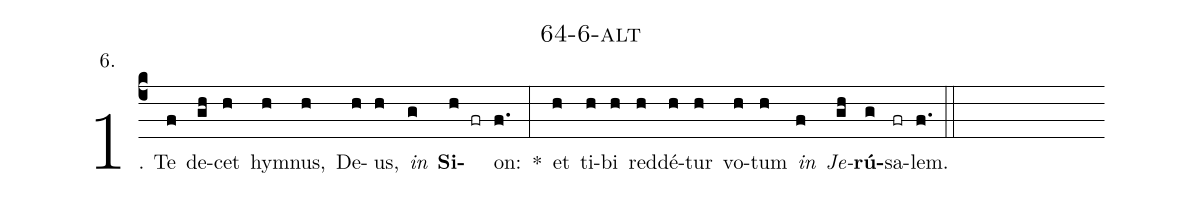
name: 64-6-alt;
annotation: 6.;
%%
(c4)1. Te(f) de(gh)cet(h) hym(h)nus,(h) De(h)us,(h) <i>in</i>(g) <b>Si</b>(h fr)on:(f.) *(:) et(h) ti(h)bi(h) red(h)dé(h)tur(h) vo(h)tum(h) <i>in</i>(f) <i>Je</i>(gh)<b>rú</b>(g)sa(fr)lem.(f.) (::)
